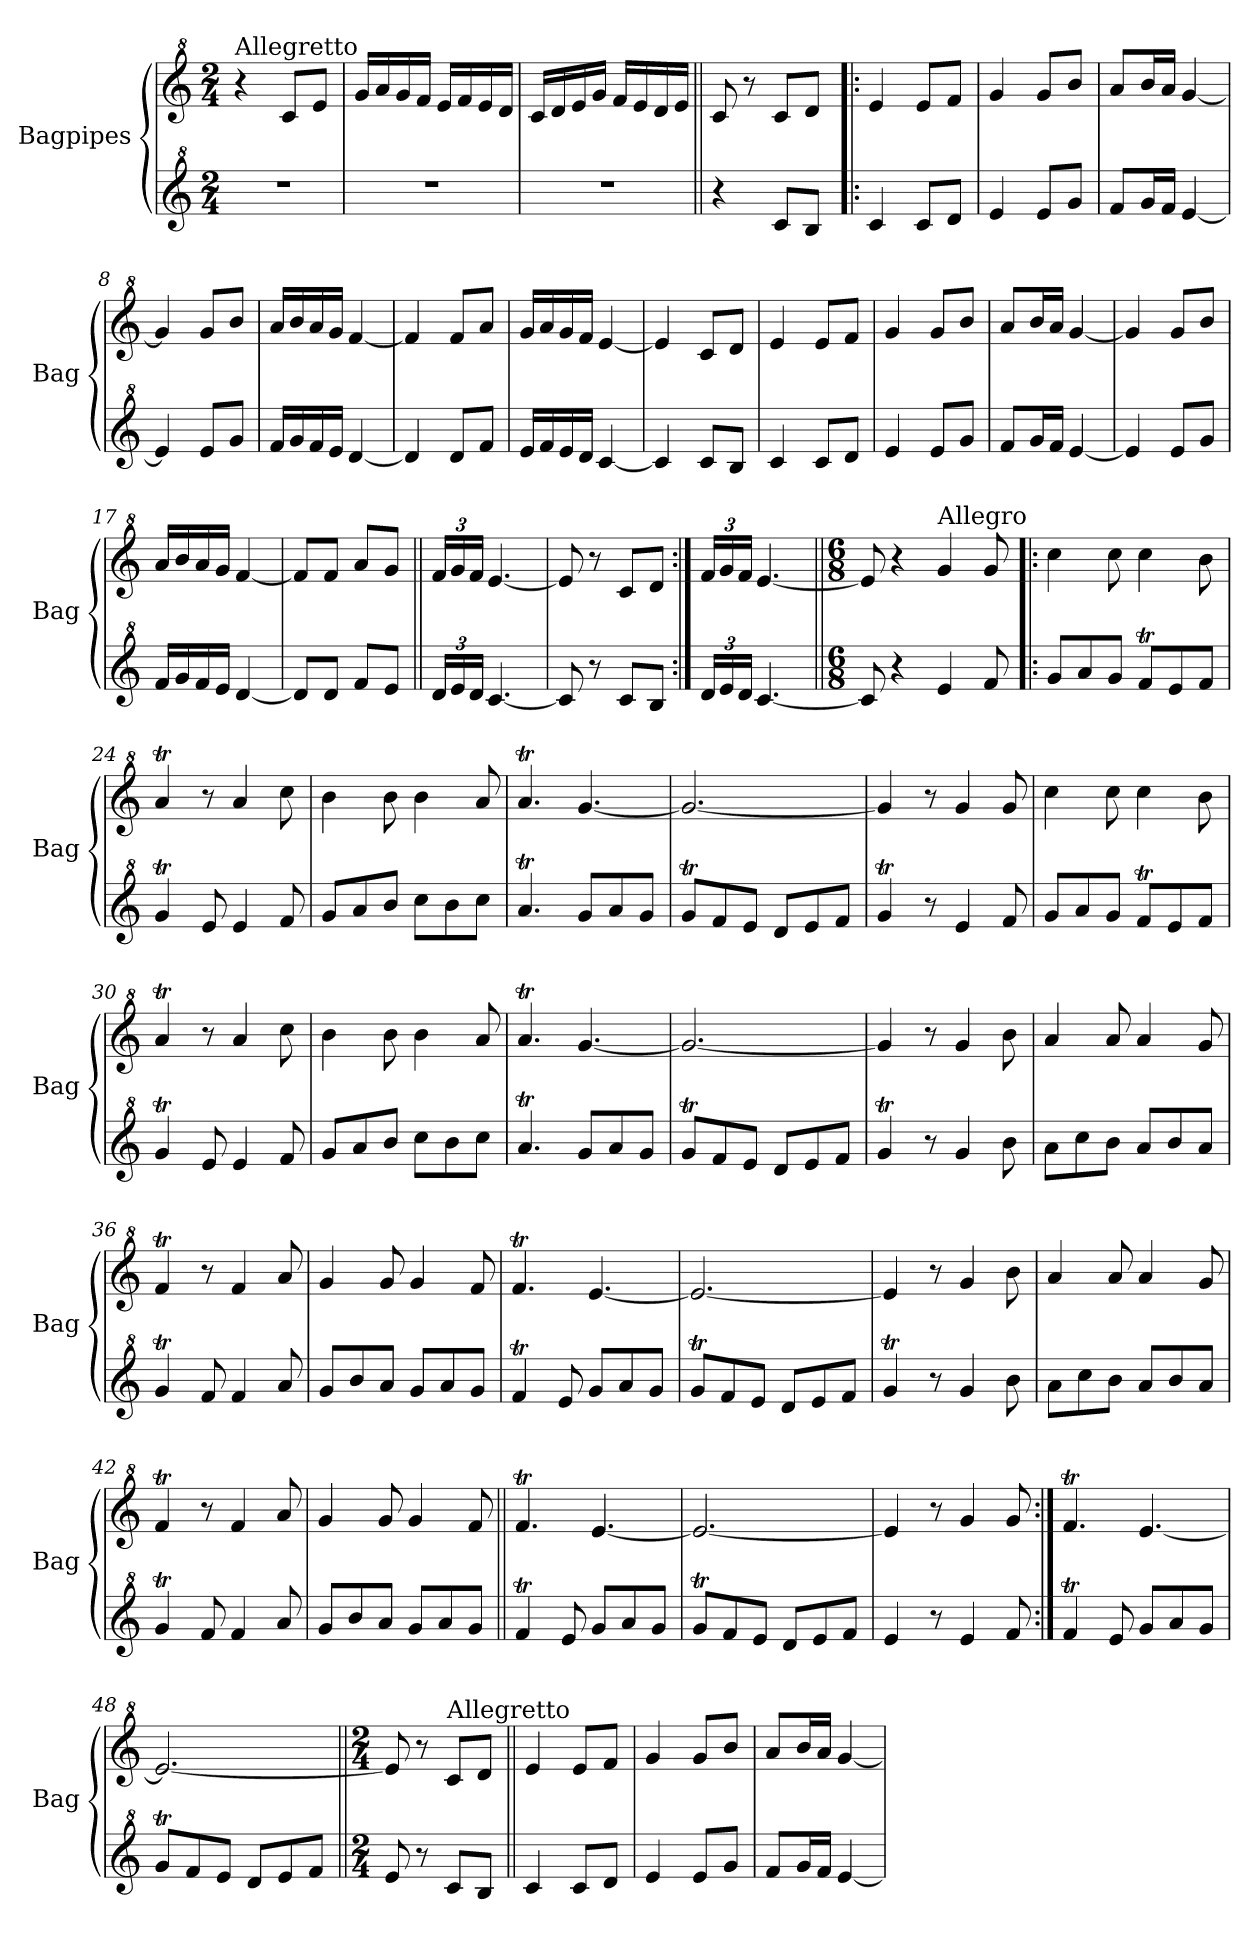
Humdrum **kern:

**kern	**kern
*part2	*part1
*staff2	*staff1
*I"Bagpipes	*I"Bagpipes
*I'Bag	*I'Bag
*clefG^2	*clefG^2
*k[]	*k[]
*C:	*C:
*M2/4	*M2/4
=1	=1
!	!LO:TX:a:t=Allegretto
2r	4r
.	8cc/L
.	8ee/J
=2	=2
2r	16gg/LL
.	16aa/
.	16gg/
.	16ff/JJ
.	16ee/LL
.	16ff/
.	16ee/
.	16dd/JJ
=3	=3
2r	16cc/LL
.	16dd/
.	16ee/
.	16gg/JJ
.	16ff/LL
.	16ee/
.	16dd/
.	16ee/JJ
=4||	=4||
4r	8cc/
.	8r
8cc/L	8cc/L
8b/J	8dd/J
=5!|:	=5!|:
4cc/	4ee/
8cc/L	8ee/L
8dd/J	8ff/J
=6	=6
4ee/	4gg/
8ee/L	8gg/L
8gg/J	8bb/J
=7	=7
8ff/L	8aa/L
16gg/L	16bb/L
16ff/JJ	16aa/JJ
[4ee/	[4gg/
=8	=8
4ee/]	4gg/]
8ee/L	8gg/L
8gg/J	8bb/J
=9	=9
16ff/LL	16aa/LL
16gg/	16bb/
16ff/	16aa/
16ee/JJ	16gg/JJ
[4dd/	[4ff/
!!LO:LB:g=z
=10	=10
4dd/]	4ff/]
8dd/L	8ff/L
8ff/J	8aa/J
=11	=11
16ee/LL	16gg/LL
16ff/	16aa/
16ee/	16gg/
16dd/JJ	16ff/JJ
[4cc/	[4ee/
=12	=12
4cc/]	4ee/]
8cc/L	8cc/L
8b/J	8dd/J
=13	=13
4cc/	4ee/
8cc/L	8ee/L
8dd/J	8ff/J
=14	=14
4ee/	4gg/
8ee/L	8gg/L
8gg/J	8bb/J
=15	=15
8ff/L	8aa/L
16gg/L	16bb/L
16ff/JJ	16aa/JJ
[4ee/	[4gg/
=16	=16
4ee/]	4gg/]
8ee/L	8gg/L
8gg/J	8bb/J
=17	=17
16ff/LL	16aa/LL
16gg/	16bb/
16ff/	16aa/
16ee/JJ	16gg/JJ
[4dd/	[4ff/
=18	=18
8dd/L]	8ff/L]
8dd/J	8ff/J
8ff/L	8aa/L
8ee/J	8gg/J
=19||	=19||
*Xbrackettup	*Xbrackettup
24dd/LL	24ff/LL
24ee/	24gg/
24dd/JJ	24ff/JJ
[4.cc/	[4.ee/
!!LO:LB:g=z
=20	=20
8cc/]	8ee/]
8r	8r
8cc/L	8cc/L
8b/J	8dd/J
=21:|!	=21:|!
24dd/LL	24ff/LL
24ee/	24gg/
24dd/JJ	24ff/JJ
[4.cc/	[4.ee/
=22||	=22||
*M6/8	*M6/8
8cc/]	8ee/]
4r	4r
!	!LO:TX:a:t=Allegro
4ee/	4gg/
8ff/	8gg/
=23!|:	=23!|:
8gg/L	4ccc\
8aa/	.
8gg/J	8ccc\
8ffT/L	4ccc\
8ee/	.
8ff/J	8bb\
=24	=24
4ggT/	4aaT/
8ee/	8r
4ee/	4aa/
8ff/	8ccc\
=25	=25
8gg/L	4bb\
8aa/	.
8bb/J	8bb\
8ccc\L	4bb\
8bb\	.
8ccc\J	8aa/
=26	=26
4.aaT/	4.aaT/
8gg/L	[4.gg/
8aa/	.
8gg/J	.
=27	=27
8ggT/L	2.gg/_
8ff/	.
8ee/J	.
8dd/L	.
8ee/	.
8ff/J	.
!!LO:LB:g=z
=28	=28
4ggT/	4gg/]
8r	8r
4ee/	4gg/
8ff/	8gg/
=29	=29
8gg/L	4ccc\
8aa/	.
8gg/J	8ccc\
8ffT/L	4ccc\
8ee/	.
8ff/J	8bb\
=30	=30
4ggT/	4aaT/
8ee/	8r
4ee/	4aa/
8ff/	8ccc\
=31	=31
8gg/L	4bb\
8aa/	.
8bb/J	8bb\
8ccc\L	4bb\
8bb\	.
8ccc\J	8aa/
=32	=32
4.aaT/	4.aaT/
8gg/L	[4.gg/
8aa/	.
8gg/J	.
=33	=33
8ggT/L	2.gg/_
8ff/	.
8ee/J	.
8dd/L	.
8ee/	.
8ff/J	.
=34	=34
4ggT/	4gg/]
8r	8r
4gg/	4gg/
8bb\	8bb\
=35	=35
8aa\L	4aa/
8ccc\	.
8bb\J	8aa/
8aa/L	4aa/
8bb/	.
8aa/J	8gg/
!!LO:LB:g=z
=36	=36
4ggT/	4ffT/
8ff/	8r
4ff/	4ff/
8aa/	8aa/
=37	=37
8gg/L	4gg/
8bb/	.
8aa/J	8gg/
8gg/L	4gg/
8aa/	.
8gg/J	8ff/
=38	=38
4ffT/	4.ffT/
8ee/	.
8gg/L	[4.ee/
8aa/	.
8gg/J	.
=39	=39
8ggT/L	2.ee/_
8ff/	.
8ee/J	.
8dd/L	.
8ee/	.
8ff/J	.
=40	=40
4ggT/	4ee/]
8r	8r
4gg/	4gg/
8bb\	8bb\
=41	=41
8aa\L	4aa/
8ccc\	.
8bb\J	8aa/
8aa/L	4aa/
8bb/	.
8aa/J	8gg/
=42	=42
4ggT/	4ffT/
8ff/	8r
4ff/	4ff/
8aa/	8aa/
!!LO:LB:g=z
=43	=43
8gg/L	4gg/
8bb/	.
8aa/J	8gg/
8gg/L	4gg/
8aa/	.
8gg/J	8ff/
=44||	=44||
4ffT/	4.ffT/
8ee/	.
8gg/L	[4.ee/
8aa/	.
8gg/J	.
=45	=45
8ggT/L	2.ee/_
8ff/	.
8ee/J	.
8dd/L	.
8ee/	.
8ff/J	.
=46	=46
4ee/	4ee/]
8r	8r
4ee/	4gg/
8ff/	8gg/
=47:|!	=47:|!
4ffT/	4.ffT/
8ee/	.
8gg/L	[4.ee/
8aa/	.
8gg/J	.
=48	=48
8ggT/L	2.ee/_
8ff/	.
8ee/J	.
8dd/L	.
8ee/	.
8ff/J	.
=49||	=49||
*M2/4	*M2/4
8ee/	8ee/]
8r	8r
!	!LO:TX:a:t=Allegretto
8cc/L	8cc/L
8b/J	8dd/J
=50||	=50||
4cc/	4ee/
8cc/L	8ee/L
8dd/J	8ff/J
!!LO:PB:g=z
=51	=51
4ee/	4gg/
8ee/L	8gg/L
8gg/J	8bb/J
=52	=52
8ff/L	8aa/L
16gg/L	16bb/L
16ff/JJ	16aa/JJ
[4ee/	[4gg/
=	=
*-	*-
